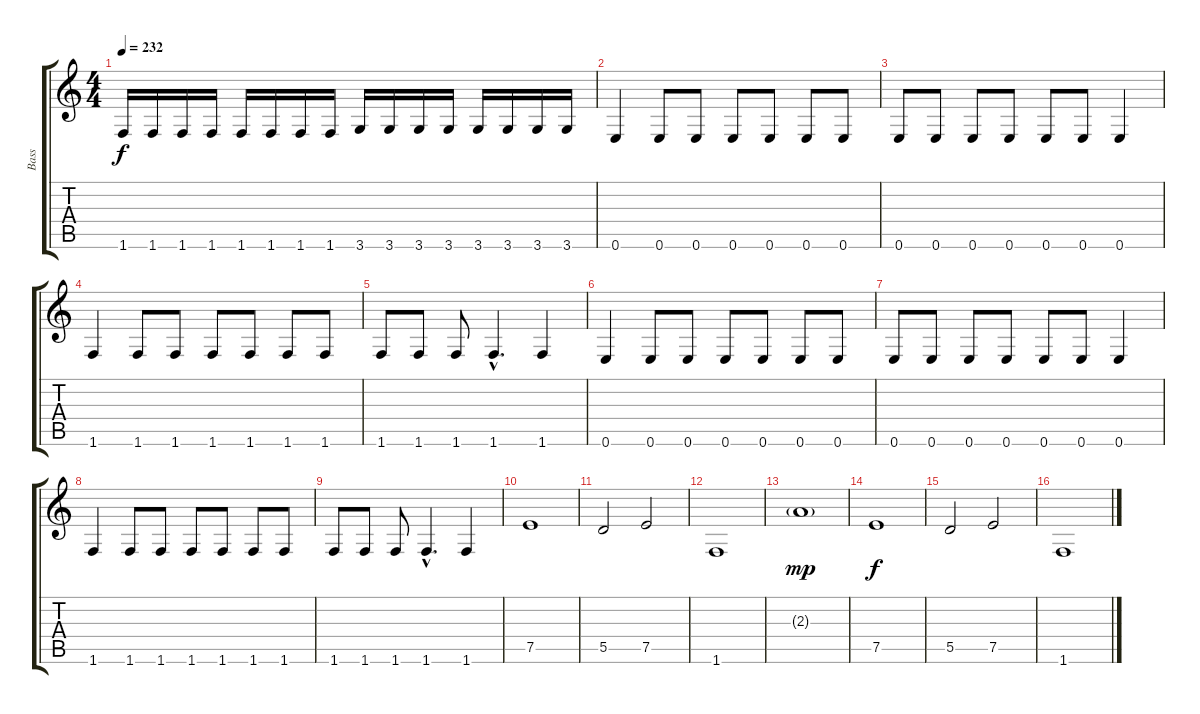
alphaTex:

\track ("Bass" "Bass") {instrument electricbassfinger}
\staff {score tabs}
\tuning (E4 B3 G3 D3 A2 E2) {hide}
\ts (4 4)
\tempo 232
\clef g2
\ks c
1.6.16{dy f} 1.6.16 1.6.16 1.6.16 1.6.16 1.6.16 1.6.16 1.6.16 3.6.16 3.6.16 3.6.16 3.6.16 3.6.16 3.6.16 3.6.16 3.6.16 |
0.6.4 0.6.8 0.6.8 0.6.8 0.6.8 0.6.8 0.6.8 |
0.6.8 0.6.8 0.6.8 0.6.8 0.6.8 0.6.8 0.6.4 |
1.6.4 1.6.8 1.6.8 1.6.8 1.6.8 1.6.8 1.6.8 |
1.6.8 1.6.8 1.6.8 1.6{hac}.4{d} 1.6.4 |
0.6.4 0.6.8 0.6.8 0.6.8 0.6.8 0.6.8 0.6.8 |
0.6.8 0.6.8 0.6.8 0.6.8 0.6.8 0.6.8 0.6.4 |
1.6.4 1.6.8 1.6.8 1.6.8 1.6.8 1.6.8 1.6.8 |
1.6.8 1.6.8 1.6.8 1.6{hac}.4{d} 1.6.4 |
7.5.1 |
5.5.2 7.5.2 |
1.6.1 |
2.3{g}.1{dy mp} |
7.5.1{dy f} |
5.5.2 7.5.2 |
1.6.1
